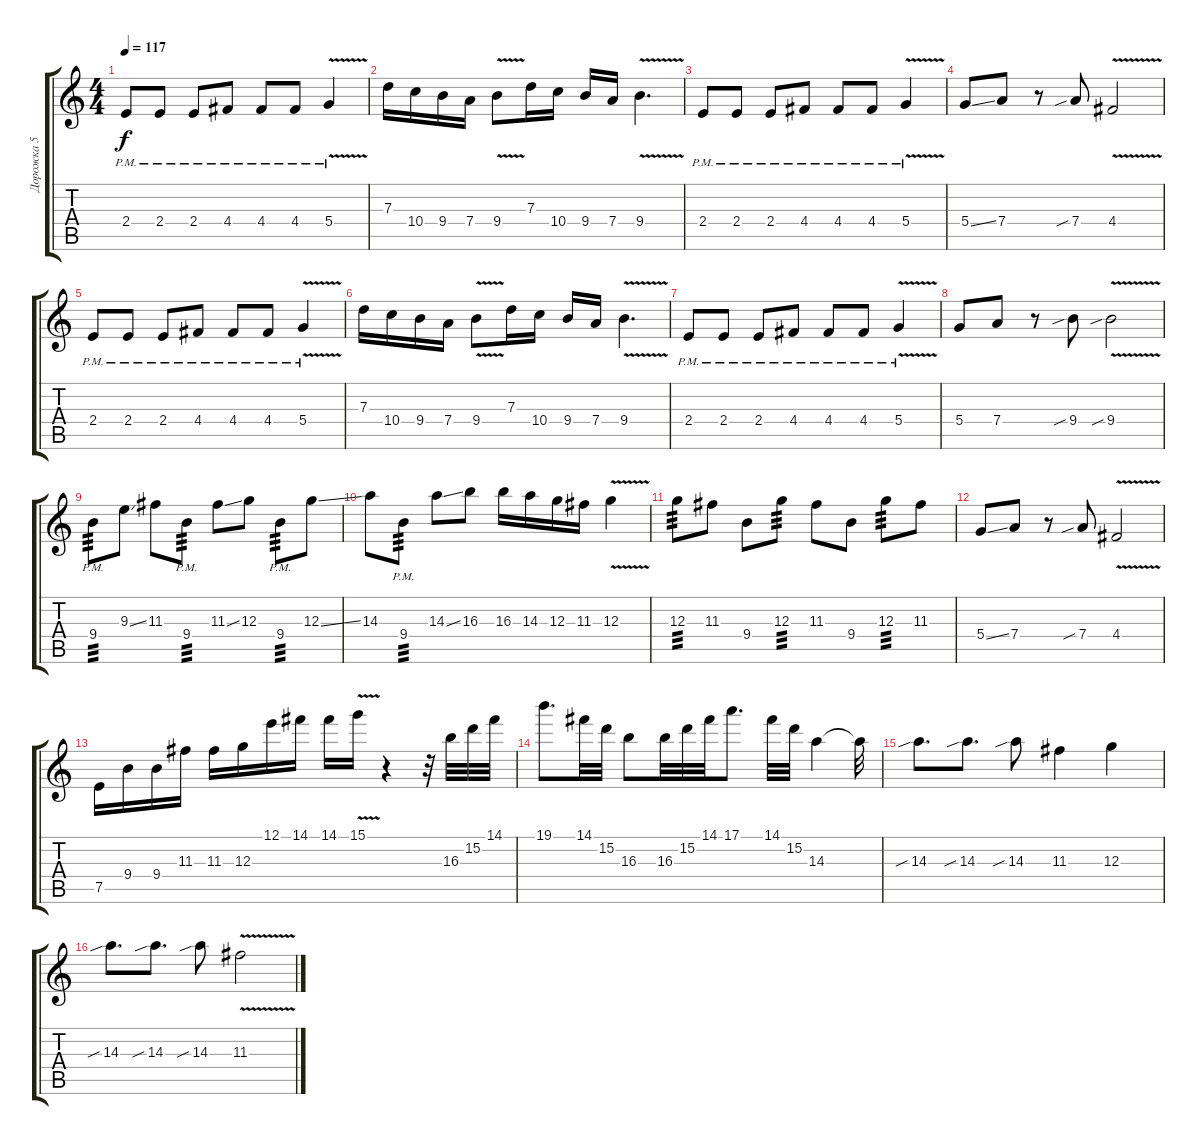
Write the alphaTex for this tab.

\track ("Дорожка 5" "Дорожка 5") {instrument distortionguitar}
\staff {score tabs}
\tuning (E4 B3 G3 D3 A2 E2) {hide}
\ts (4 4)
\tempo 117
\clef g2
\ks c
2.4{pm}.8{dy f} 2.4{pm}.8 2.4{pm}.8 4.4{pm}.8 4.4{pm}.8 4.4{pm}.8 5.4{v pm}.4 |
7.3.16 10.4.16 9.4.16 7.4.16 9.4{v}.8 7.3.16 10.4.16 9.4.16 7.4.16 9.4{v}.4{d} |
2.4{pm}.8 2.4{pm}.8 2.4{pm}.8 4.4{pm}.8 4.4{pm}.8 4.4{pm}.8 5.4{v pm}.4 |
5.4{ss}.8 7.4.8 r.8 7.4{sib}.8 4.4{v}.2 |
2.4{pm}.8 2.4{pm}.8 2.4{pm}.8 4.4{pm}.8 4.4{pm}.8 4.4{pm}.8 5.4{v pm}.4 |
7.3.16 10.4.16 9.4.16 7.4.16 9.4{v}.8 7.3.16 10.4.16 9.4.16 7.4.16 9.4{v}.4{d} |
2.4{pm}.8 2.4{pm}.8 2.4{pm}.8 4.4{pm}.8 4.4{pm}.8 4.4{pm}.8 5.4{v pm}.4 |
5.4.8 7.4.8 r.8 9.4{sib}.8 9.4{v sib}.2 |
9.4{pm}.8{tp 3} 9.3{ss}.8 11.3.8 9.4{pm}.8{tp 3} 11.3{ss}.8 12.3.8 9.4{pm}.8{tp 3} 12.3{ss}.8 |
14.3.8 9.4{pm}.8{tp 3} 14.3{ss}.8 16.3.8 16.3.16 14.3.16 12.3.16 11.3.16 12.3{v}.4 |
12.3.8{tp 3} 11.3.8 9.4.8 12.3.8{tp 3} 11.3.8 9.4.8 12.3.8{tp 3} 11.3.8 |
5.4{ss}.8 7.4.8 r.8 7.4{sib}.8 4.4{v}.2 |
7.5.16 9.4.16 9.4.16 11.3.16 11.3.16 12.3.16 12.1.16 14.1.16 14.1.16 15.1{v}.16 r.4 r.32 16.3.32 15.2.32 14.1.32 |
19.1.8{d} 14.1.32 15.2.32 16.3.8 16.3.32 15.2.32 14.1.32 17.1.8{d} 14.1.32 15.2.32 14.3.4 14.3{t}.32 |
14.3{sib}.8{d} 14.3{sib}.8{d} 14.3{sib}.8 11.3.4 12.3.4 |
14.3{sib}.8{d} 14.3{sib}.8{d} 14.3{sib}.8 11.3{v}.2
